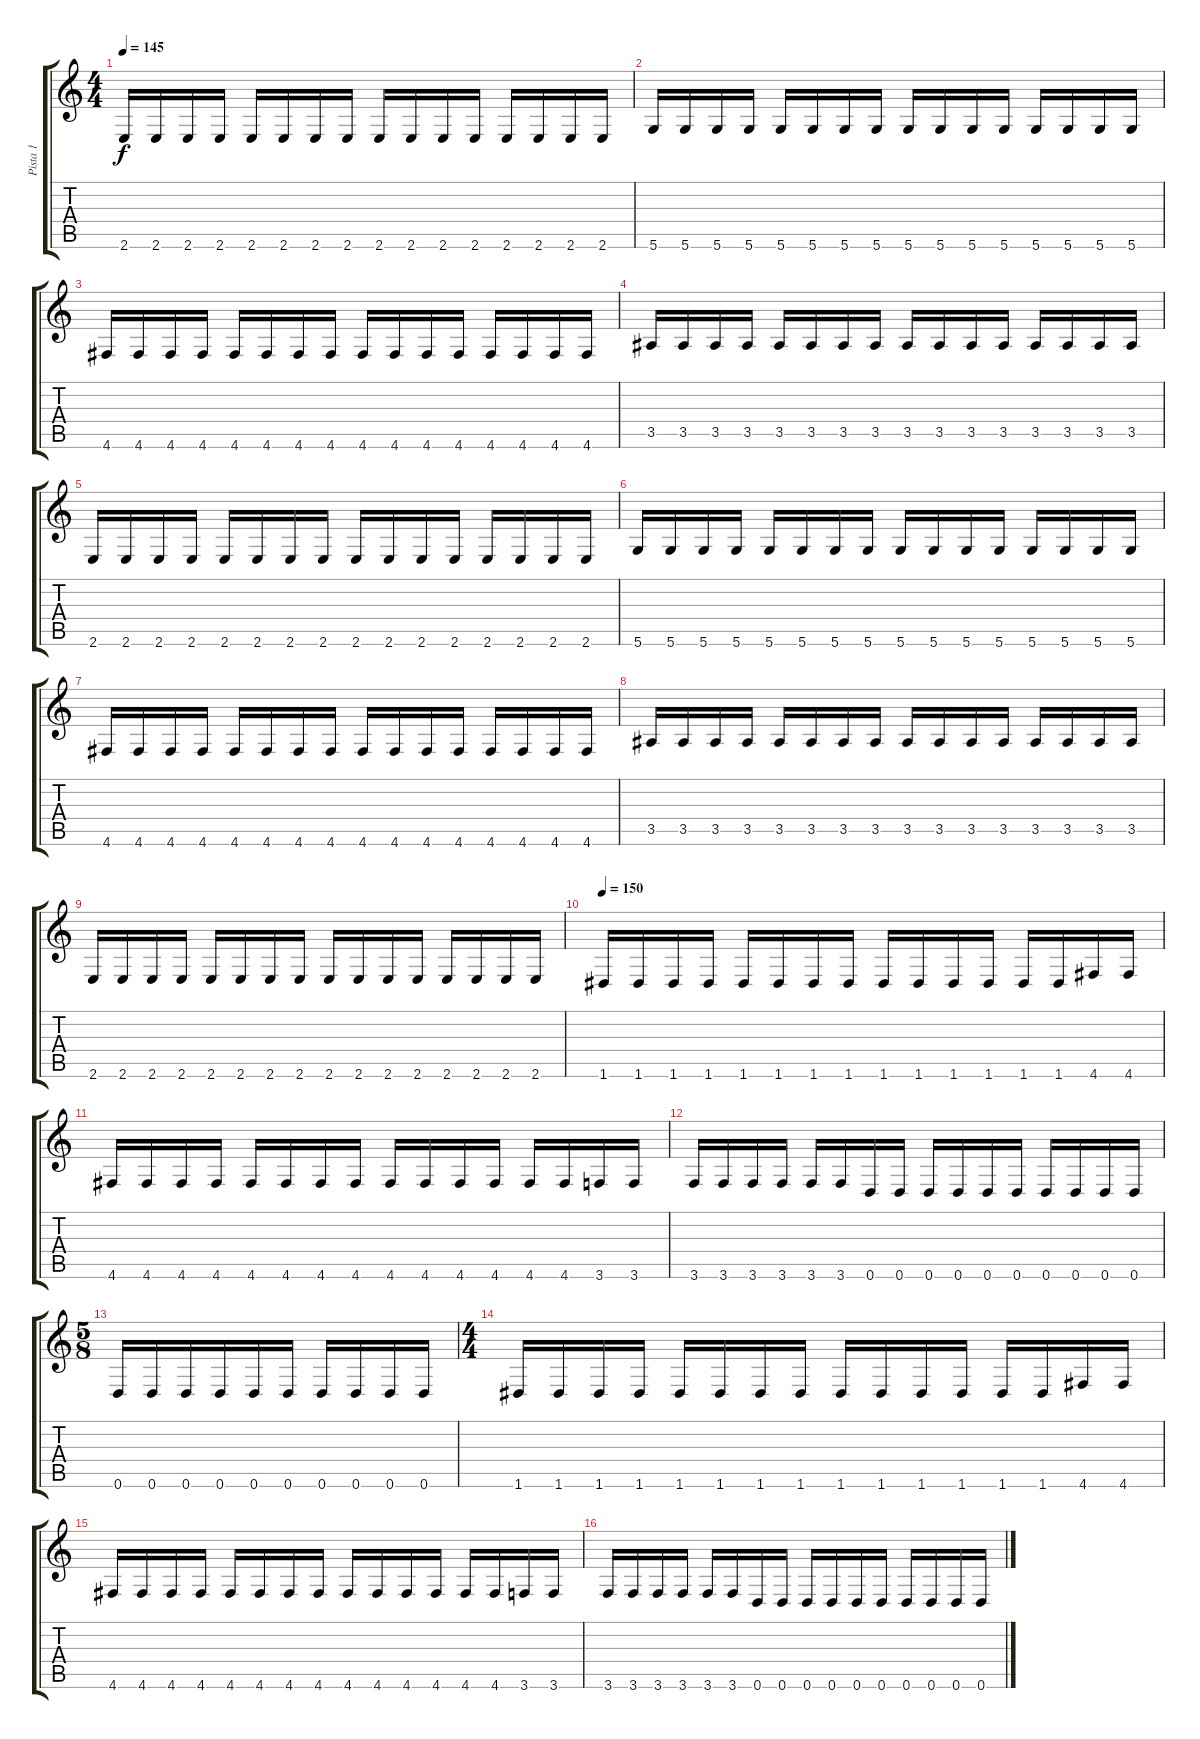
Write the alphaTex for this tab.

\track ("Pista 1" "Pista 1") {instrument distortionguitar}
\staff {score tabs}
\tuning (D4 A3 F3 C3 G2 D2) {hide}
\ts (4 4)
\tempo 145
\clef g2
\ks c
2.6.16{dy f} 2.6.16 2.6.16 2.6.16 2.6.16 2.6.16 2.6.16 2.6.16 2.6.16 2.6.16 2.6.16 2.6.16 2.6.16 2.6.16 2.6.16 2.6.16 |
5.6.16 5.6.16 5.6.16 5.6.16 5.6.16 5.6.16 5.6.16 5.6.16 5.6.16 5.6.16 5.6.16 5.6.16 5.6.16 5.6.16 5.6.16 5.6.16 |
4.6.16 4.6.16 4.6.16 4.6.16 4.6.16 4.6.16 4.6.16 4.6.16 4.6.16 4.6.16 4.6.16 4.6.16 4.6.16 4.6.16 4.6.16 4.6.16 |
3.5.16 3.5.16 3.5.16 3.5.16 3.5.16 3.5.16 3.5.16 3.5.16 3.5.16 3.5.16 3.5.16 3.5.16 3.5.16 3.5.16 3.5.16 3.5.16 |
2.6.16 2.6.16 2.6.16 2.6.16 2.6.16 2.6.16 2.6.16 2.6.16 2.6.16 2.6.16 2.6.16 2.6.16 2.6.16 2.6.16 2.6.16 2.6.16 |
5.6.16 5.6.16 5.6.16 5.6.16 5.6.16 5.6.16 5.6.16 5.6.16 5.6.16 5.6.16 5.6.16 5.6.16 5.6.16 5.6.16 5.6.16 5.6.16 |
4.6.16 4.6.16 4.6.16 4.6.16 4.6.16 4.6.16 4.6.16 4.6.16 4.6.16 4.6.16 4.6.16 4.6.16 4.6.16 4.6.16 4.6.16 4.6.16 |
3.5.16 3.5.16 3.5.16 3.5.16 3.5.16 3.5.16 3.5.16 3.5.16 3.5.16 3.5.16 3.5.16 3.5.16 3.5.16 3.5.16 3.5.16 3.5.16 |
2.6.16 2.6.16 2.6.16 2.6.16 2.6.16 2.6.16 2.6.16 2.6.16 2.6.16 2.6.16 2.6.16 2.6.16 2.6.16 2.6.16 2.6.16 2.6.16 |
\tempo 150
1.6.16 1.6.16 1.6.16 1.6.16 1.6.16 1.6.16 1.6.16 1.6.16 1.6.16 1.6.16 1.6.16 1.6.16 1.6.16 1.6.16 4.6.16 4.6.16 |
4.6.16 4.6.16 4.6.16 4.6.16 4.6.16 4.6.16 4.6.16 4.6.16 4.6.16 4.6.16 4.6.16 4.6.16 4.6.16 4.6.16 3.6.16 3.6.16 |
3.6.16 3.6.16 3.6.16 3.6.16 3.6.16 3.6.16 0.6.16 0.6.16 0.6.16 0.6.16 0.6.16 0.6.16 0.6.16 0.6.16 0.6.16 0.6.16 |
\ts (5 8)
0.6.16 0.6.16 0.6.16 0.6.16 0.6.16 0.6.16 0.6.16 0.6.16 0.6.16 0.6.16 |
\ts (4 4)
1.6.16 1.6.16 1.6.16 1.6.16 1.6.16 1.6.16 1.6.16 1.6.16 1.6.16 1.6.16 1.6.16 1.6.16 1.6.16 1.6.16 4.6.16 4.6.16 |
4.6.16 4.6.16 4.6.16 4.6.16 4.6.16 4.6.16 4.6.16 4.6.16 4.6.16 4.6.16 4.6.16 4.6.16 4.6.16 4.6.16 3.6.16 3.6.16 |
3.6.16 3.6.16 3.6.16 3.6.16 3.6.16 3.6.16 0.6.16 0.6.16 0.6.16 0.6.16 0.6.16 0.6.16 0.6.16 0.6.16 0.6.16 0.6.16
